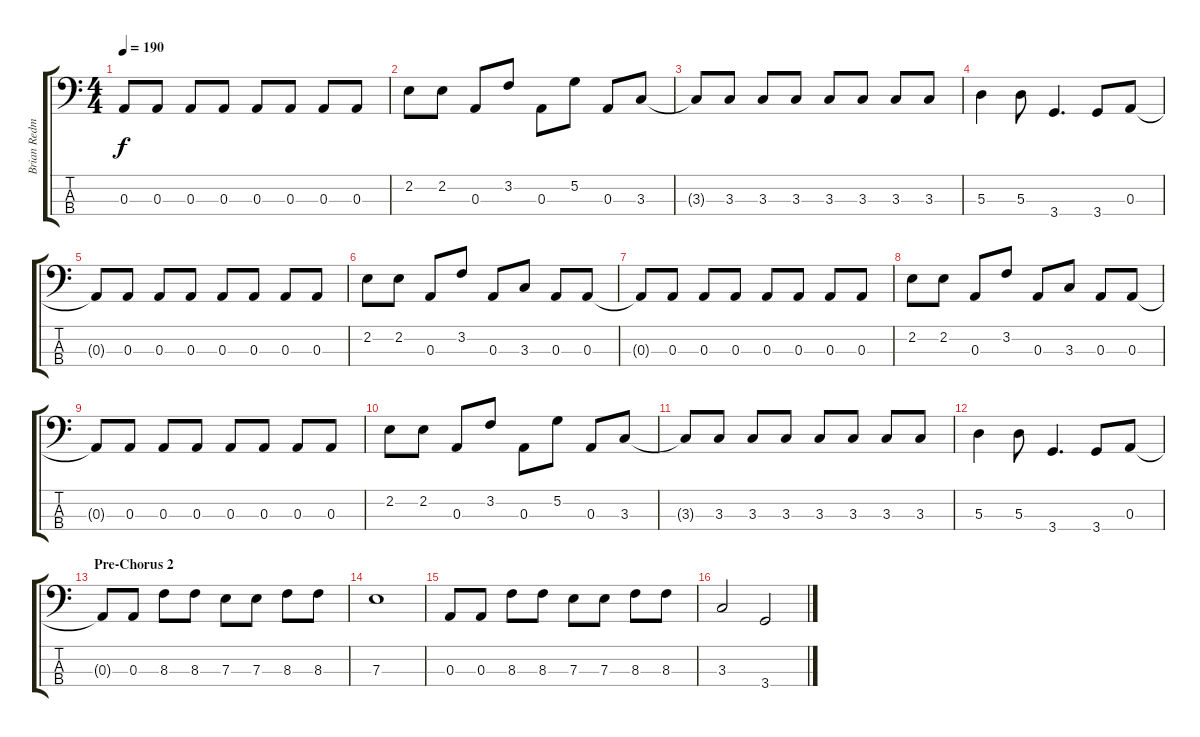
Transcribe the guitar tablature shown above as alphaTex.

\track ("Brian Redman" "Brian Redm") {instrument electricbassfinger}
\staff {score tabs}
\tuning (G2 D2 A1 E1) {hide}
\ts (4 4)
\tempo 190
\clef f4
\ks c
0.3{t}.8{dy f} 0.3.8 0.3.8 0.3.8 0.3.8 0.3.8 0.3.8 0.3.8 |
2.2.8 2.2.8 0.3.8 3.2.8 0.3.8 5.2.8 0.3.8 3.3.8 |
3.3{t}.8 3.3.8 3.3.8 3.3.8 3.3.8 3.3.8 3.3.8 3.3.8 |
5.3.4 5.3.8 3.4.4{d} 3.4.8 0.3.8 |
0.3{t}.8 0.3.8 0.3.8 0.3.8 0.3.8 0.3.8 0.3.8 0.3.8 |
2.2.8 2.2.8 0.3.8 3.2.8 0.3.8 3.3.8 0.3.8 0.3.8 |
0.3{t}.8 0.3.8 0.3.8 0.3.8 0.3.8 0.3.8 0.3.8 0.3.8 |
2.2.8 2.2.8 0.3.8 3.2.8 0.3.8 3.3.8 0.3.8 0.3.8 |
0.3{t}.8 0.3.8 0.3.8 0.3.8 0.3.8 0.3.8 0.3.8 0.3.8 |
2.2.8 2.2.8 0.3.8 3.2.8 0.3.8 5.2.8 0.3.8 3.3.8 |
3.3{t}.8 3.3.8 3.3.8 3.3.8 3.3.8 3.3.8 3.3.8 3.3.8 |
5.3.4 5.3.8 3.4.4{d} 3.4.8 0.3.8 |
\section ("" "Pre-Chorus 2")
0.3{t}.8 0.3.8 8.3.8 8.3.8 7.3.8 7.3.8 8.3.8 8.3.8 |
7.3.1 |
0.3.8 0.3.8 8.3.8 8.3.8 7.3.8 7.3.8 8.3.8 8.3.8 |
3.3.2 3.4.2
